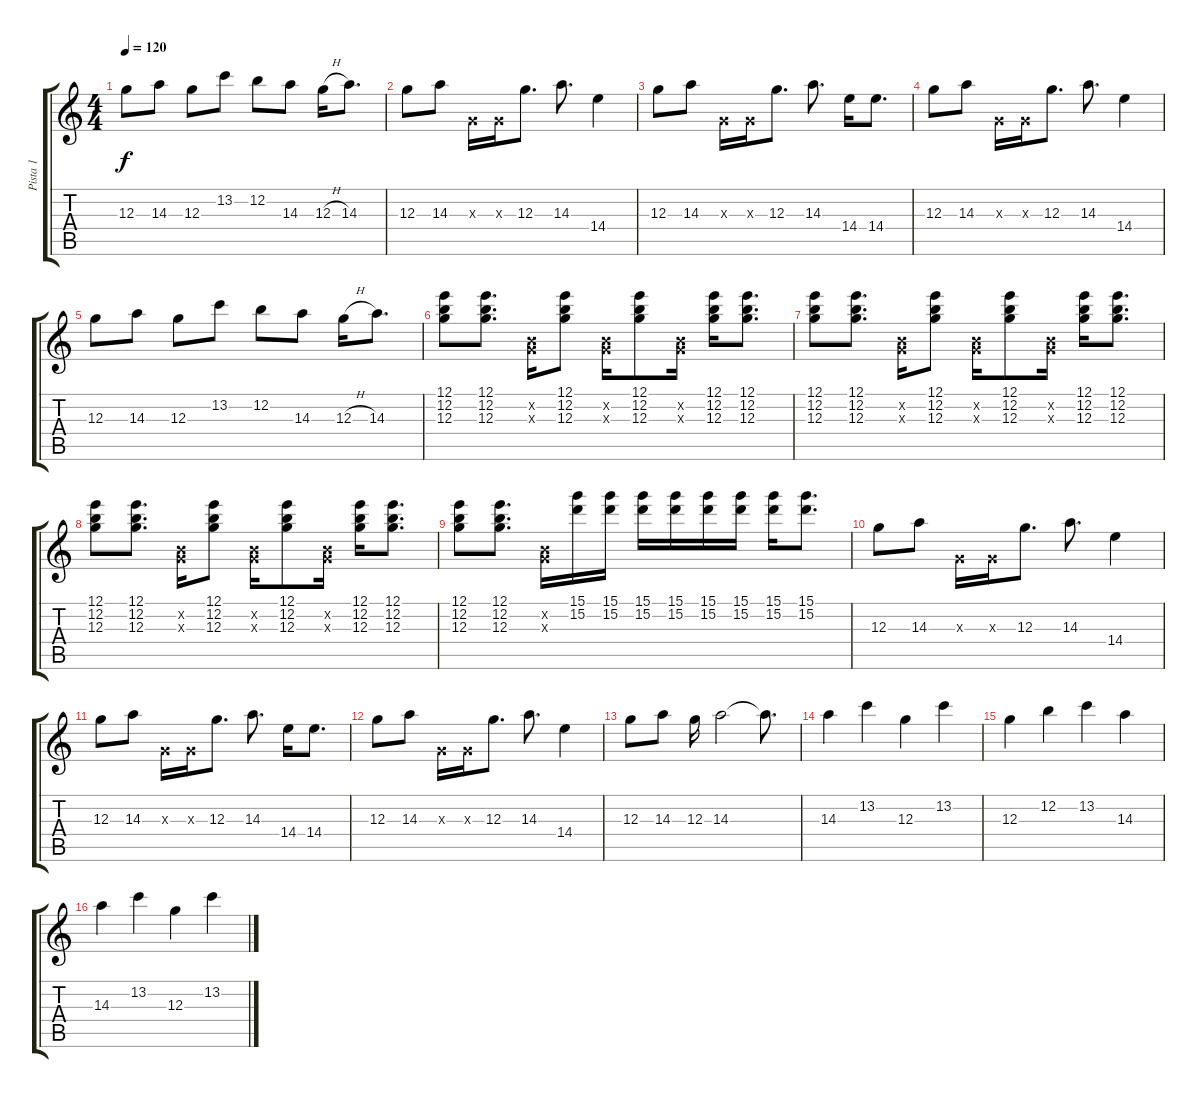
\track ("Pista 1" "Pista 1") {instrument electricguitarclean}
\staff {score tabs}
\tuning (E4 B3 G3 D3 A2 E2) {hide}
\ts (4 4)
\tempo 120
\clef g2
\ks c
12.3.8{dy f} 14.3.8 12.3.8 13.2.8 12.2.8 14.3.8 12.3{h}.16 14.3.8{d} |
12.3.8 14.3.8 0.3{x}.16 0.3{x}.16 12.3.8{d} 14.3.8{d} 14.4.4 |
12.3.8 14.3.8 0.3{x}.16 0.3{x}.16 12.3.8{d} 14.3.8{d} 14.4.16 14.4.8{d} |
12.3.8 14.3.8 0.3{x}.16 0.3{x}.16 12.3.8{d} 14.3.8{d} 14.4.4 |
12.3.8 14.3.8 12.3.8 13.2.8 12.2.8 14.3.8 12.3{h}.16 14.3.8{d} |
(12.1 12.2 12.3).8 (12.1 12.2 12.3).8{d} (0.2{x} 0.3{x}).16 (12.1 12.2 12.3).8 (0.2{x} 0.3{x}).16 (12.1 12.2 12.3).8 (0.2{x} 0.3{x}).16 (12.1 12.2 12.3).16 (12.1 12.2 12.3).8{d} |
(12.1 12.2 12.3).8 (12.1 12.2 12.3).8{d} (0.2{x} 0.3{x}).16 (12.1 12.2 12.3).8 (0.2{x} 0.3{x}).16 (12.1 12.2 12.3).8 (0.2{x} 0.3{x}).16 (12.1 12.2 12.3).16 (12.1 12.2 12.3).8{d} |
(12.1 12.2 12.3).8 (12.1 12.2 12.3).8{d} (0.2{x} 0.3{x}).16 (12.1 12.2 12.3).8 (0.2{x} 0.3{x}).16 (12.1 12.2 12.3).8 (0.2{x} 0.3{x}).16 (12.1 12.2 12.3).16 (12.1 12.2 12.3).8{d} |
(12.1 12.2 12.3).8 (12.1 12.2 12.3).8{d} (0.2{x} 0.3{x}).16 (15.1 15.2).16 (15.1 15.2).16 (15.1 15.2).16 (15.1 15.2).16 (15.1 15.2).16 (15.1 15.2).16 (15.1 15.2).16 (15.1 15.2).8{d} |
12.3.8 14.3.8 0.3{x}.16 0.3{x}.16 12.3.8{d} 14.3.8{d} 14.4.4 |
12.3.8 14.3.8 0.3{x}.16 0.3{x}.16 12.3.8{d} 14.3.8{d} 14.4.16 14.4.8{d} |
12.3.8 14.3.8 0.3{x}.16 0.3{x}.16 12.3.8{d} 14.3.8{d} 14.4.4 |
12.3.8 14.3.8 12.3.16 14.3.2 14.3{t}.8{d} |
14.3.4 13.2.4 12.3.4 13.2.4 |
12.3.4 12.2.4 13.2.4 14.3.4 |
14.3.4 13.2.4 12.3.4 13.2.4
